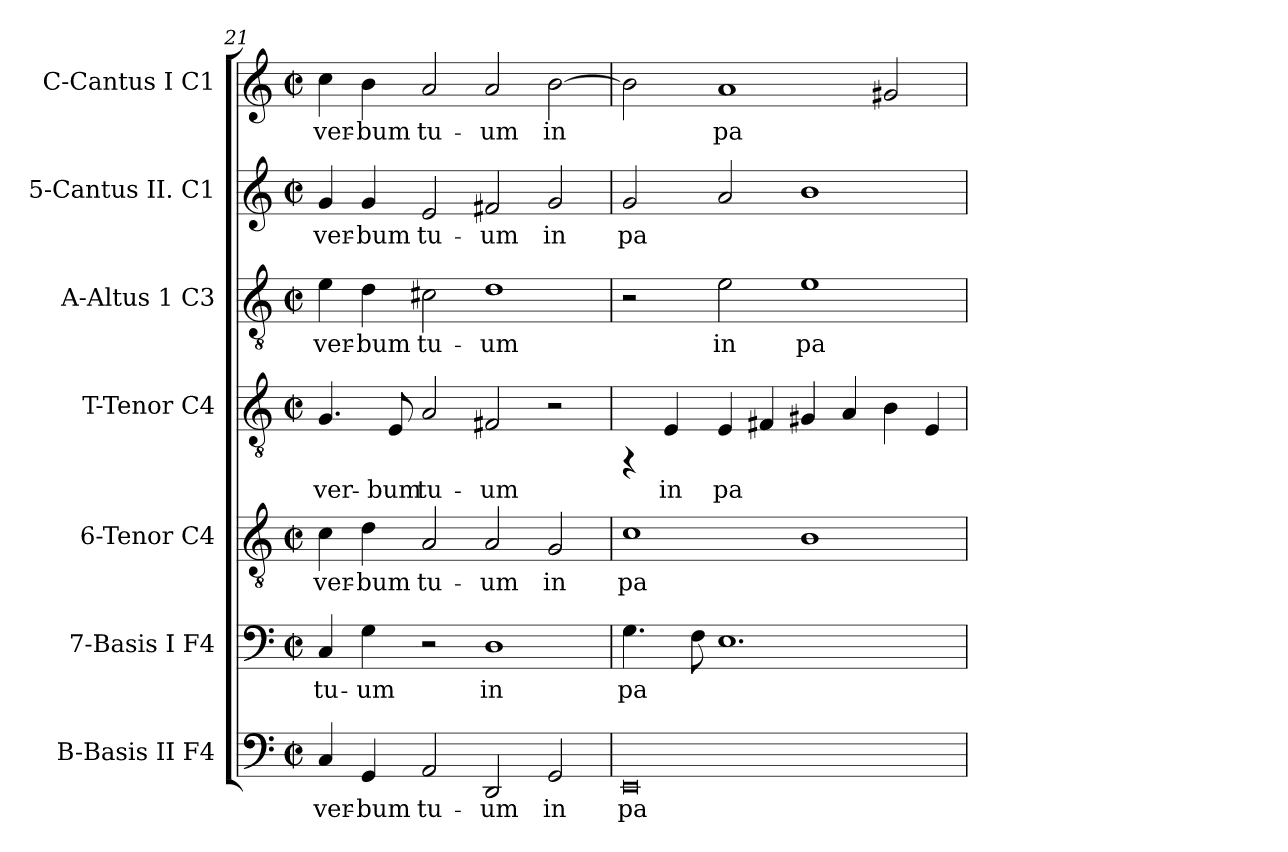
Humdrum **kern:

**kern	**text	**kern	**text	**kern	**text	**kern	**text	**kern	**text	**kern	**text	**kern	**text
*part7	*part7	*part6	*part6	*part5	*part5	*part4	*part4	*part3	*part3	*part2	*part2	*part1	*part1
*staff7	*staff7	*staff6	*staff6	*staff5	*staff5	*staff4	*staff4	*staff3	*staff3	*staff2	*staff2	*staff1	*staff1
*I"B-Basis II  F4	*	*I"7-Basis I  F4	*	*I"6-Tenor  C4	*	*I"T-Tenor  C4	*	*I"A-Altus 1  C3	*	*I"5-Cantus II.  C1	*	*I"C-Cantus I  C1	*
*I'B	*	*	*	*	*	*I'T	*	*I'A	*	*	*	*I'C	*
*clefF4	*	*clefF4	*	*clefGv2	*	*clefGv2	*	*clefGv2	*	*clefG2	*	*clefG2	*
*k[]	*	*k[]	*	*k[]	*	*k[]	*	*k[]	*	*k[]	*	*k[]	*
*C:	*	*C:	*	*C:	*	*C:	*	*C:	*	*C:	*	*C:	*
*M2/2	*	*M2/2	*	*M2/2	*	*M2/2	*	*M2/2	*	*M2/2	*	*M2/2	*
*met(c|)	*	*met(c|)	*	*met(c|)	*	*met(c|)	*	*met(c|)	*	*met(c|)	*	*met(c|)	*
=21	=21	=21	=21	=21	=21	=21	=21	=21	=21	=21	=21	=21	=21
!	!LO:LY:b:cj	!	!LO:LY:b:cj	!	!LO:LY:b:cj	!	!LO:LY:b:cj	!	!LO:LY:b:cj	!	!LO:LY:b:cj	!	!LO:LY:b:cj
4C/	ver-	4C/	tu-	4c\	ver-	4.G/	ver-	4e\	ver-	4g/	ver-	4cc\	ver-
!	!LO:LY:b:cj	!	!LO:LY:b:cj	!	!LO:LY:b:cj	!	!	!	!LO:LY:b:cj	!	!LO:LY:b:cj	!	!LO:LY:b:cj
4GG/	-bum	4G\	-um	4d\	-bum	.	.	4d\	-bum	4g/	-bum	4b\	-bum
!	!	!	!	!	!	!	!LO:LY:b:cj	!	!	!	!	!	!
.	.	.	.	.	.	8E/	-bum	.	.	.	.	.	.
!	!LO:LY:b:cj	!	!	!	!LO:LY:b:cj	!	!LO:LY:b:cj	!	!LO:LY:b:cj	!	!LO:LY:b:cj	!	!LO:LY:b:cj
2AA/	tu-	2r	.	2A/	tu-	2A/	tu-	2c#X\	tu-	2e/	tu-	2a/	tu-
!	!LO:LY:b:cj	!	!LO:LY:b:cj	!	!LO:LY:b:cj	!	!LO:LY:b:cj	!	!LO:LY:b:cj	!	!LO:LY:b:cj	!	!LO:LY:b:cj
2DD/	-um	1D	in	2A/	-um	2F#X/	-um	1d	-um	2f#X/	-um	2a/	-um
!	!LO:LY:b:cj	!	!	!	!LO:LY:b:cj	!	!	!	!	!	!LO:LY:b:cj	!	!LO:LY:b:cj
2GG/	in	.	.	2G/	in	2r	.	.	.	2g/	in	[>2b\	in
=22	=22	=22	=22	=22	=22	=22	=22	=22	=22	=22	=22	=22	=22
!	!LO:LY:b:cj	!	!LO:LY:b:cj	!	!LO:LY:b:cj	!	!	!	!	!	!LO:LY:b:cj	!	!LO:LY:b:cj
0EE	pa-	4.G\	pa-	1c	pa-	4rFF	.	2r	.	2g/	pa-	2b\]	.
!	!	!	!	!	!	!	!LO:LY:b:cj	!	!	!	!	!	!
.	.	.	.	.	.	4E/	in	.	.	.	.	.	.
!	!	!	!LO:LY:b:cj	!	!	!	!	!	!	!	!	!	!
.	.	8F\	--	.	.	.	.	.	.	.	.	.	.
!	!	!	!LO:LY:b:cj	!	!	!	!LO:LY:b:cj	!	!LO:LY:b:cj	!	!LO:LY:b:cj	!	!LO:LY:b:cj
.	.	1.E	--	.	.	4E/	pa-	2e\	in	2a/	--	1a	pa-
!	!	!	!	!	!	!	!LO:LY:b:cj	!	!	!	!	!	!
.	.	.	.	.	.	4F#X/	--	.	.	.	.	.	.
!	!	!	!	!	!LO:LY:b:cj	!	!LO:LY:b:cj	!	!LO:LY:b:cj	!	!LO:LY:b:cj	!	!
.	.	.	.	1B	--	4G#X/	--	1e	pa-	1b	--	.	.
!	!	!	!	!	!	!	!LO:LY:b:cj	!	!	!	!	!	!
.	.	.	.	.	.	4A/	--	.	.	.	.	.	.
!	!	!	!	!	!	!	!LO:LY:b:cj	!	!	!	!	!	!LO:LY:b:cj
.	.	.	.	.	.	4B\	--	.	.	.	.	2g#X/	--
!	!	!	!	!	!	!	!LO:LY:b:cj	!	!	!	!	!	!
.	.	.	.	.	.	4E/	--	.	.	.	.	.	.
=	=	=	=	=	=	=	=	=	=	=	=	=	=
*-	*-	*-	*-	*-	*-	*-	*-	*-	*-	*-	*-	*-	*-
